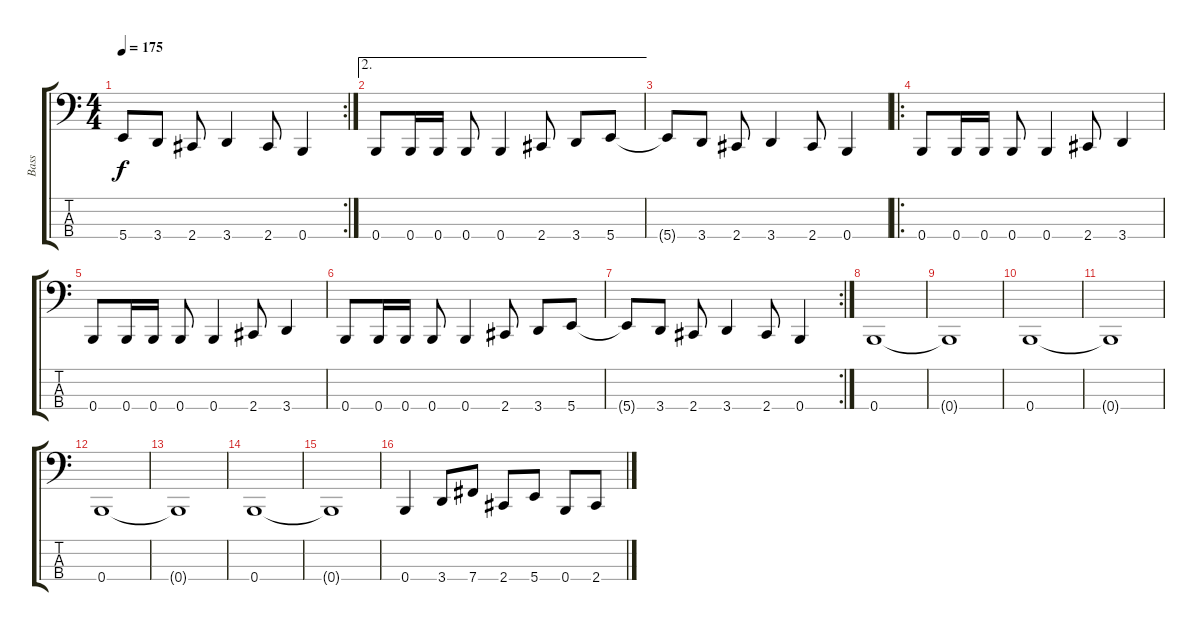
\track ("Bass" "Bass") {instrument electricbassfinger}
\staff {score tabs}
\tuning (E2 B1 Gb1 B0) {hide}
\rc 2
\ts (4 4)
\tempo 175
\clef f4
\ks c
5.4{t}.8{dy f} 3.4.8 2.4.8 3.4.4 2.4.8 0.4.4 |
\ae 2
0.4.8 0.4.16 0.4.16 0.4.8 0.4.4 2.4.8 3.4.8 5.4.8 |
5.4{t}.8 3.4.8 2.4.8 3.4.4 2.4.8 0.4.4 |
\ro
0.4.8 0.4.16 0.4.16 0.4.8 0.4.4 2.4.8 3.4.4 |
0.4.8 0.4.16 0.4.16 0.4.8 0.4.4 2.4.8 3.4.4 |
0.4.8 0.4.16 0.4.16 0.4.8 0.4.4 2.4.8 3.4.8 5.4.8 |
\rc 2
5.4{t}.8 3.4.8 2.4.8 3.4.4 2.4.8 0.4.4 |
0.4.1 |
0.4{t}.1 |
0.4.1 |
0.4{t}.1 |
0.4.1 |
0.4{t}.1 |
0.4.1 |
0.4{t}.1 |
0.4.4 3.4.8 7.4.8 2.4.8 5.4.8 0.4.8 2.4.8
